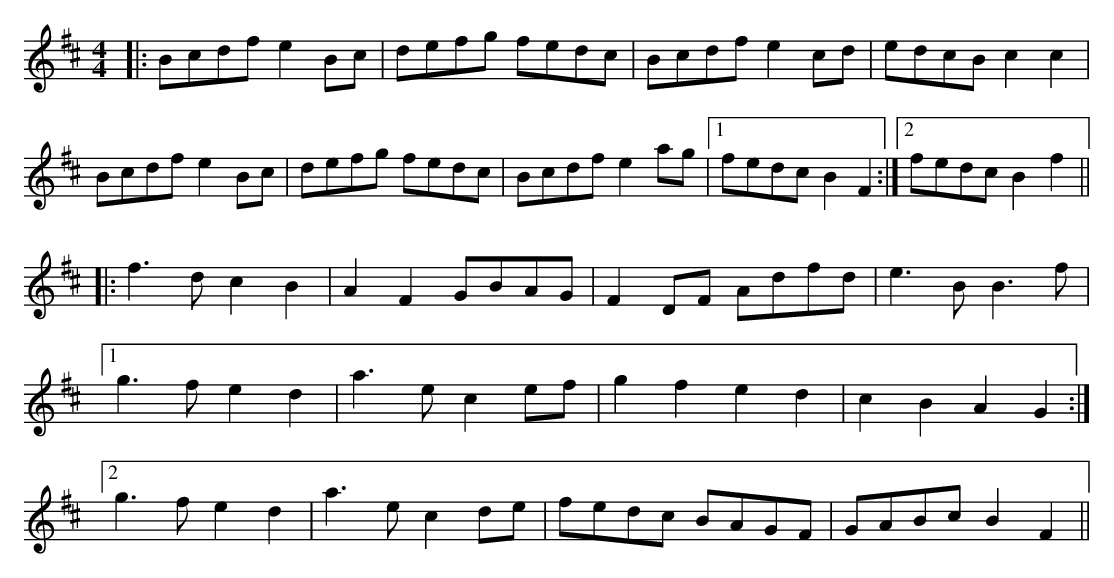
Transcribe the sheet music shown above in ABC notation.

X:1
M:4/4
K:Bmin
|:Bcdf e2Bc|defg fedc|Bcdf e2cd|edcB c2c2|
Bcdf e2Bc|defg fedc|Bcdf e2ag|1 fedc B2F2:|2 fedc B2f2||
|:f3d c2B2|A2F2 GBAG|F2DF Adfd|e3B B3f|
[1 g3f e2d2|a3e c2ef|g2f2 e2d2|c2B2 A2G2:|
[2 g3f e2d2|a3e c2de|fedc BAGF|GABc B2F2||
